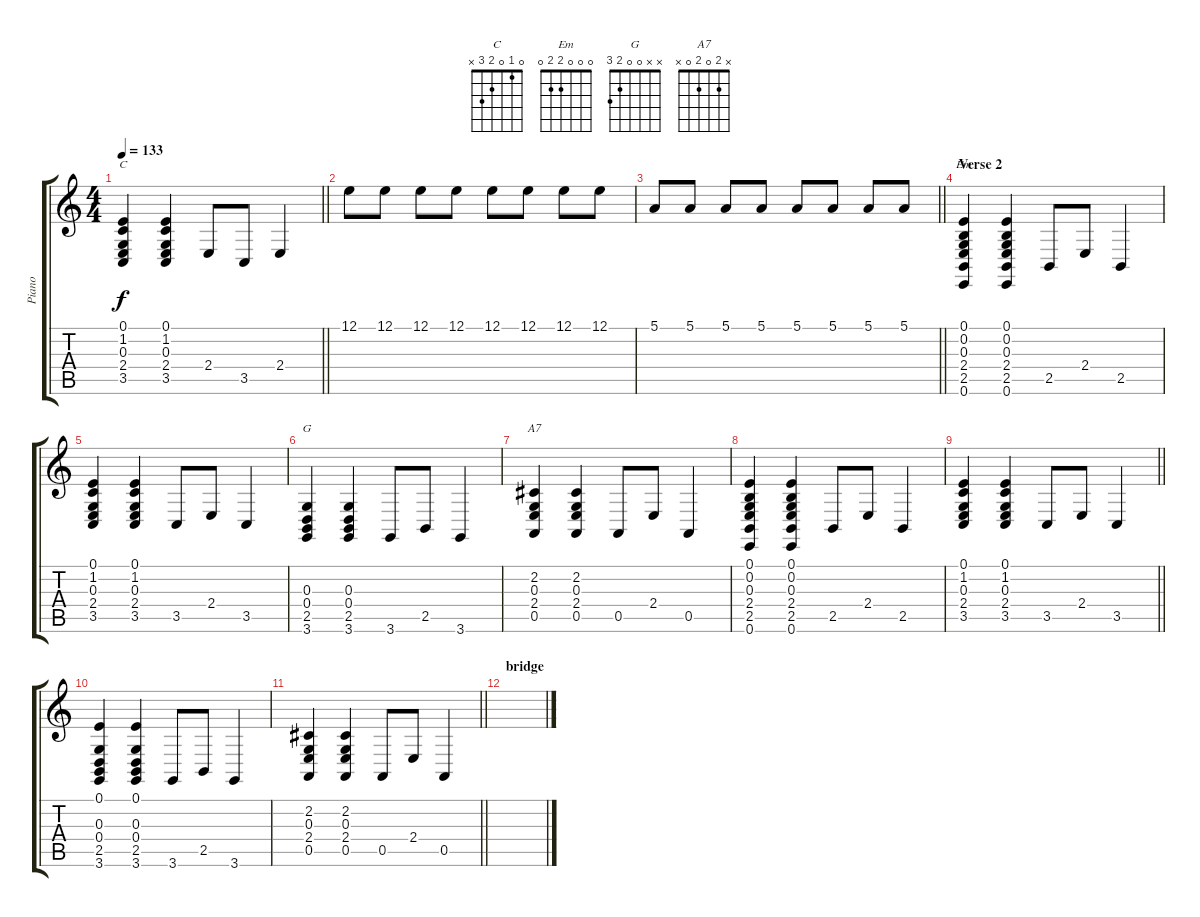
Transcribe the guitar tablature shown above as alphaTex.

\track ("Piano" "Piano") {instrument brightacousticpiano}
\staff {score tabs}
\tuning (E4 B3 G3 D3 A2 E2) {hide}
\chord ("C" 0 1 0 2 3 x)
\chord ("Em" 0 0 0 2 2 0)
\chord ("G" x x 0 0 2 3)
\chord ("A7" x 2 0 2 0 x)
\ts (4 4)
\tempo 133
\clef g2
\barLineRight lightlight
\ks c
(0.1 1.2 0.3 2.4 3.5).4{ch "C" dy f} (0.1 1.2 0.3 2.4 3.5).4 2.4.8 3.5.8 2.4.4 |
12.1.8 12.1.8 12.1.8 12.1.8 12.1.8 12.1.8 12.1.8 12.1.8 |
\barLineRight lightlight
5.1.8 5.1.8 5.1.8 5.1.8 5.1.8 5.1.8 5.1.8 5.1.8 |
\section ("" "Verse 2")
(0.1 0.2 0.3 2.4 2.5 0.6).4{ch "Em"} (0.1 0.2 0.3 2.4 2.5 0.6).4 2.5.8 2.4.8 2.5.4 |
(0.1 1.2 0.3 2.4 3.5).4 (0.1 1.2 0.3 2.4 3.5).4 3.5.8 2.4.8 3.5.4 |
(0.3 0.4 2.5 3.6).4{ch "G"} (0.3 0.4 2.5 3.6).4 3.6.8 2.5.8 3.6.4 |
(2.2 0.3 2.4 0.5).4{ch "A7"} (2.2 0.3 2.4 0.5).4 0.5.8 2.4.8 0.5.4 |
(0.1 0.2 0.3 2.4 2.5 0.6).4 (0.1 0.2 0.3 2.4 2.5 0.6).4 2.5.8 2.4.8 2.5.4 |
\barLineRight lightlight
(0.1 1.2 0.3 2.4 3.5).4 (0.1 1.2 0.3 2.4 3.5).4 3.5.8 2.4.8 3.5.4 |
(0.1 0.3 0.4 2.5 3.6).4 (0.1 0.3 0.4 2.5 3.6).4 3.6.8 2.5.8 3.6.4 |
\barLineRight lightlight
(2.2 0.3 2.4 0.5).4 (2.2 0.3 2.4 0.5).4 0.5.8 2.4.8 0.5.4 |
\section ("" "bridge")
